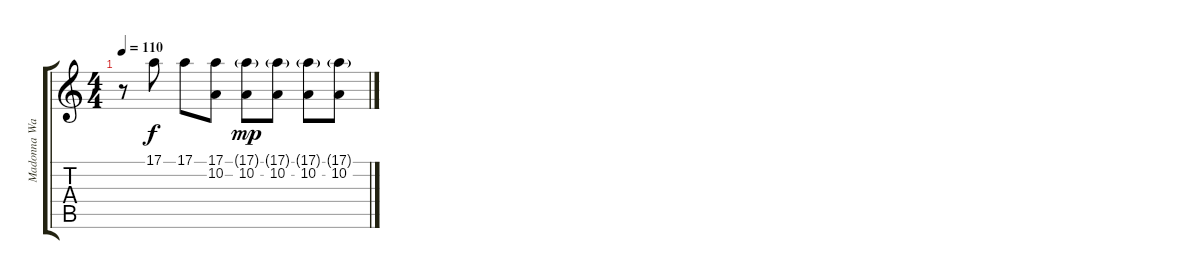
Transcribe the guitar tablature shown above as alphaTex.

\track ("Madonna Wayne Gacy" "Madonna Wa") {instrument fx1rain}
\staff {score tabs}
\tuning (E4 B3 G3 D3 A2 D2) {hide}
\ts (4 4)
\tempo 110
\clef g2
\ks c
r.8{dy mp} 17.1.8{dy f} 17.1.8 (17.1 10.2).8 (17.1{g} 10.2).8{dy mp} (17.1{g} 10.2).8 (17.1{g} 10.2).8 (17.1{g} 10.2).8
